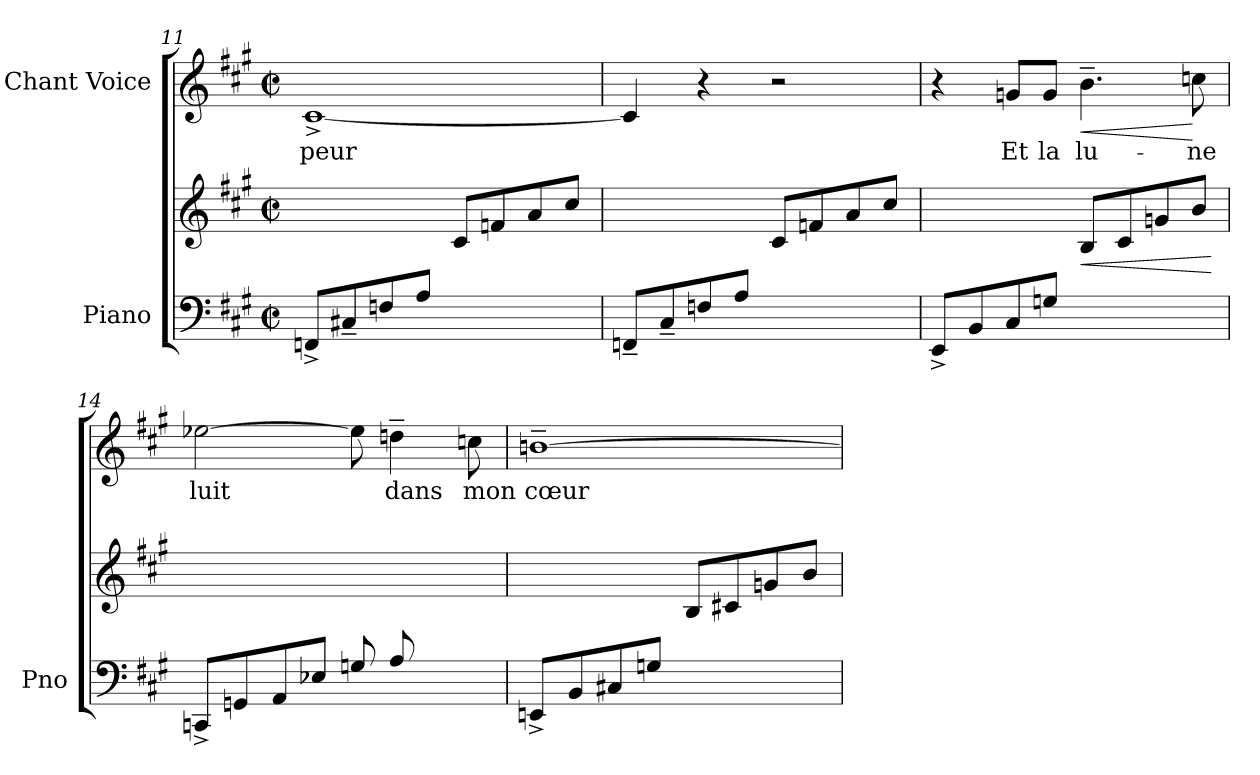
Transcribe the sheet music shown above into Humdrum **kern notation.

**kern	**kern	**dynam	**kern	**text	**dynam
*part2	*part2	*part2	*part1	*part1	*part1
*staff3	*staff2	*staff2/3	*staff1	*staff1	*staff1
*I"Piano	*	*	*I"Chant Voice	*	*
*I'Pno	*	*	*	*	*
*clefF4	*clefG2	*	*clefG2	*	*
*k[f#c#g#]	*k[f#c#g#]	*	*k[f#c#g#]	*	*
*M2/2	*M2/2	*	*M2/2	*	*
*met(c|)	*met(c|)	*	*met(c|)	*	*
=11	=11	=11	=11	=11	=11
*	*^	*	*	*	*
!	!	!	!	!	!LO:LY:b	!
(8FFn^/L	1ryy	2ryy	.	[1c#^>	peur	.
8C#X~/	.	.	.	.	.	.
8Fn/	.	.	.	.	.	.
8A/J	.	.	.	.	.	.
2ryy	.	8c#/L	.	.	.	.
.	.	8fn/	.	.	.	.
.	.	8a/	.	.	.	.
.	.	8cc#/J)	.	.	.	.
=12	=12	=12	=12	=12	=12	=12
(8FFn~/L	1ryy	2ryy	.	4c#/]	.	.
8C#~/	.	.	.	.	.	.
8Fn/	.	.	.	4r	.	.
8A/J	.	.	.	.	.	.
2ryy	.	8c#/L	.	2r	.	.
.	.	8fn/	.	.	.	.
.	.	8a/	.	.	.	.
.	.	8cc#/J)	.	.	.	.
!!LO:PB:g=z
=13	=13	=13	=13	=13	=13	=13
(8EE^/L	1ryy	2ryy	.	4r	.	.
8BB/	.	.	.	.	.	.
!	!	!	!	!	!LO:LY:b	!
8C#/	.	.	.	8gn/L	Et	.
!	!	!	!	!	!LO:LY:b	!
8Gn/J	.	.	.	8g/J	la	.
!	!	!	!LO:HP:b	!	!LO:LY:b	!LO:HP:b
2ryy	.	8B/L	<	4.b~\	lu-	<
.	.	8c#/	.	.	.	.
.	.	8gn/	.	.	.	.
!	!	!	!	!	!LO:LY:b	!
.	.	8b/J)	.	8ccn\	-ne	[
*	*v	*v	*	*	*	*
.	.	[	.	.	.
=14	=14	=14	=14	=14	=14
*	*^	*	*	*	*
!	!	!	!	!	!LO:LY:b	!
(<8CCn^/L	1ryy	2.ryy	.	[2ee-X\	luit	.
8GGn/	.	.	.	.	.	.
8AA/	.	.	.	.	.	.
8E-X/J	.	.	.	.	.	.
8Gn/L	.	.	.	8ee-\]	.	.
!	!	!	!	!	!LO:LY:b	!
8A/	.	.	.	4ddn~\	dans	.
4ryy	.	8e-X/	.	.	.	.
!	!	!	!	!	!LO:LY:b	!
.	.	8gn/J)	.	8ccn\	mon	.
=15	=15	=15	=15	=15	=15	=15
!	!	!	!	!	!LO:LY:b	!
(8EEn^/L	1ryy	2ryy	.	[1bn~	cœur	.
8BB/	.	.	.	.	.	.
8C#X/	.	.	.	.	.	.
8Gn/J	.	.	.	.	.	.
2ryy	.	8B/L	.	.	.	.
.	.	8c#X/	.	.	.	.
.	.	8gn/	.	.	.	.
.	.	8b/J)	.	.	.	.
*	*v	*v	*	*	*	*
=	=	=	=	=	=
*-	*-	*-	*-	*-	*-
